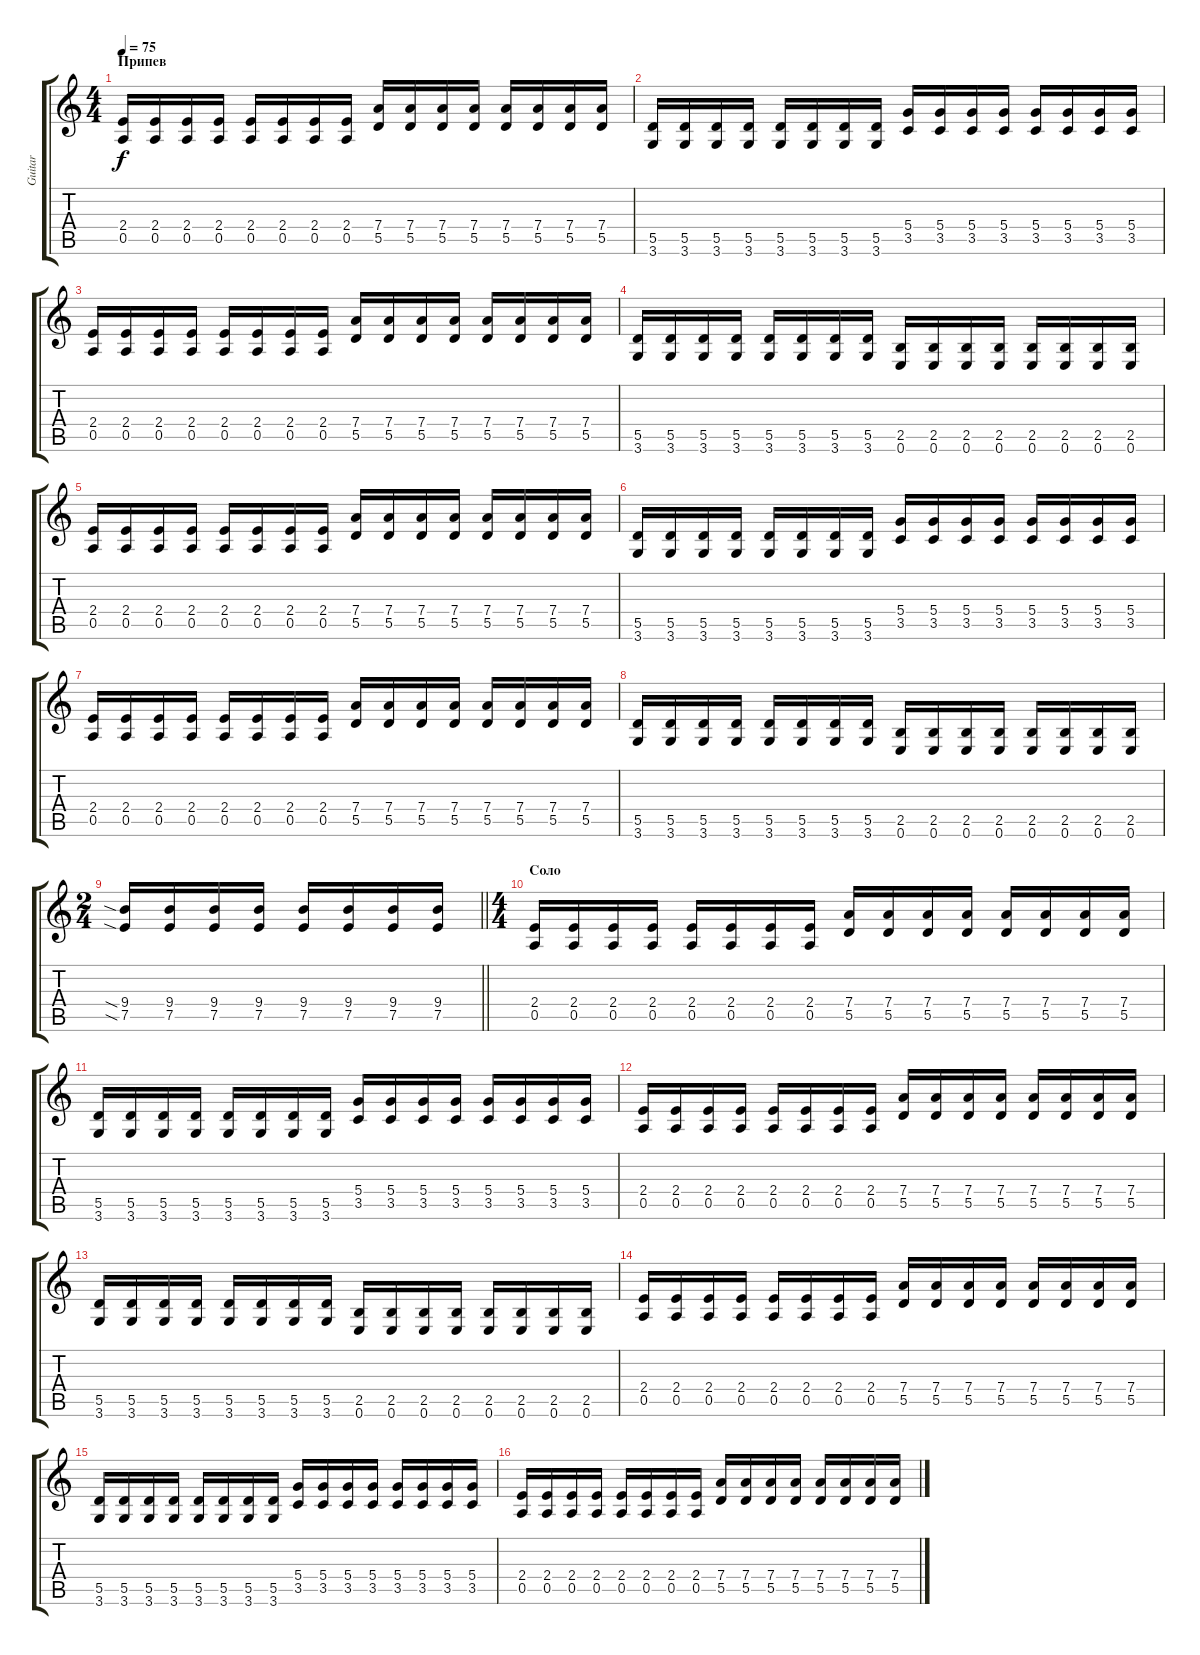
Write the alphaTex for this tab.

\track ("Guitar" "Guitar") {instrument overdrivenguitar}
\staff {score tabs}
\tuning (E4 B3 G3 D3 A2 E2) {hide}
\ts (4 4)
\section ("" "Припев")
\tempo 75
\clef g2
\ks c
(2.4 0.5).16{dy f} (2.4 0.5).16 (2.4 0.5).16 (2.4 0.5).16 (2.4 0.5).16 (2.4 0.5).16 (2.4 0.5).16 (2.4 0.5).16 (7.4 5.5).16 (7.4 5.5).16 (7.4 5.5).16 (7.4 5.5).16 (7.4 5.5).16 (7.4 5.5).16 (7.4 5.5).16 (7.4 5.5).16 |
(5.5 3.6).16 (5.5 3.6).16 (5.5 3.6).16 (5.5 3.6).16 (5.5 3.6).16 (5.5 3.6).16 (5.5 3.6).16 (5.5 3.6).16 (5.4 3.5).16 (5.4 3.5).16 (5.4 3.5).16 (5.4 3.5).16 (5.4 3.5).16 (5.4 3.5).16 (5.4 3.5).16 (5.4 3.5).16 |
(2.4 0.5).16 (2.4 0.5).16 (2.4 0.5).16 (2.4 0.5).16 (2.4 0.5).16 (2.4 0.5).16 (2.4 0.5).16 (2.4 0.5).16 (7.4 5.5).16 (7.4 5.5).16 (7.4 5.5).16 (7.4 5.5).16 (7.4 5.5).16 (7.4 5.5).16 (7.4 5.5).16 (7.4 5.5).16 |
(5.5 3.6).16 (5.5 3.6).16 (5.5 3.6).16 (5.5 3.6).16 (5.5 3.6).16 (5.5 3.6).16 (5.5 3.6).16 (5.5 3.6).16 (2.5 0.6).16 (2.5 0.6).16 (2.5 0.6).16 (2.5 0.6).16 (2.5 0.6).16 (2.5 0.6).16 (2.5 0.6).16 (2.5 0.6).16 |
(2.4 0.5).16 (2.4 0.5).16 (2.4 0.5).16 (2.4 0.5).16 (2.4 0.5).16 (2.4 0.5).16 (2.4 0.5).16 (2.4 0.5).16 (7.4 5.5).16 (7.4 5.5).16 (7.4 5.5).16 (7.4 5.5).16 (7.4 5.5).16 (7.4 5.5).16 (7.4 5.5).16 (7.4 5.5).16 |
(5.5 3.6).16 (5.5 3.6).16 (5.5 3.6).16 (5.5 3.6).16 (5.5 3.6).16 (5.5 3.6).16 (5.5 3.6).16 (5.5 3.6).16 (5.4 3.5).16 (5.4 3.5).16 (5.4 3.5).16 (5.4 3.5).16 (5.4 3.5).16 (5.4 3.5).16 (5.4 3.5).16 (5.4 3.5).16 |
(2.4 0.5).16 (2.4 0.5).16 (2.4 0.5).16 (2.4 0.5).16 (2.4 0.5).16 (2.4 0.5).16 (2.4 0.5).16 (2.4 0.5).16 (7.4 5.5).16 (7.4 5.5).16 (7.4 5.5).16 (7.4 5.5).16 (7.4 5.5).16 (7.4 5.5).16 (7.4 5.5).16 (7.4 5.5).16 |
(5.5 3.6).16 (5.5 3.6).16 (5.5 3.6).16 (5.5 3.6).16 (5.5 3.6).16 (5.5 3.6).16 (5.5 3.6).16 (5.5 3.6).16 (2.5 0.6).16 (2.5 0.6).16 (2.5 0.6).16 (2.5 0.6).16 (2.5 0.6).16 (2.5 0.6).16 (2.5 0.6).16 (2.5 0.6).16 |
\ts (2 4)
\barLineRight lightlight
(9.4{sia} 7.5{sia}).16 (9.4 7.5).16 (9.4 7.5).16 (9.4 7.5).16 (9.4 7.5).16 (9.4 7.5).16 (9.4 7.5).16 (9.4 7.5).16 |
\ts (4 4)
\section ("" "Соло")
(2.4 0.5).16 (2.4 0.5).16 (2.4 0.5).16 (2.4 0.5).16 (2.4 0.5).16 (2.4 0.5).16 (2.4 0.5).16 (2.4 0.5).16 (7.4 5.5).16 (7.4 5.5).16 (7.4 5.5).16 (7.4 5.5).16 (7.4 5.5).16 (7.4 5.5).16 (7.4 5.5).16 (7.4 5.5).16 |
(5.5 3.6).16 (5.5 3.6).16 (5.5 3.6).16 (5.5 3.6).16 (5.5 3.6).16 (5.5 3.6).16 (5.5 3.6).16 (5.5 3.6).16 (5.4 3.5).16 (5.4 3.5).16 (5.4 3.5).16 (5.4 3.5).16 (5.4 3.5).16 (5.4 3.5).16 (5.4 3.5).16 (5.4 3.5).16 |
(2.4 0.5).16 (2.4 0.5).16 (2.4 0.5).16 (2.4 0.5).16 (2.4 0.5).16 (2.4 0.5).16 (2.4 0.5).16 (2.4 0.5).16 (7.4 5.5).16 (7.4 5.5).16 (7.4 5.5).16 (7.4 5.5).16 (7.4 5.5).16 (7.4 5.5).16 (7.4 5.5).16 (7.4 5.5).16 |
(5.5 3.6).16 (5.5 3.6).16 (5.5 3.6).16 (5.5 3.6).16 (5.5 3.6).16 (5.5 3.6).16 (5.5 3.6).16 (5.5 3.6).16 (2.5 0.6).16 (2.5 0.6).16 (2.5 0.6).16 (2.5 0.6).16 (2.5 0.6).16 (2.5 0.6).16 (2.5 0.6).16 (2.5 0.6).16 |
(2.4 0.5).16 (2.4 0.5).16 (2.4 0.5).16 (2.4 0.5).16 (2.4 0.5).16 (2.4 0.5).16 (2.4 0.5).16 (2.4 0.5).16 (7.4 5.5).16 (7.4 5.5).16 (7.4 5.5).16 (7.4 5.5).16 (7.4 5.5).16 (7.4 5.5).16 (7.4 5.5).16 (7.4 5.5).16 |
(5.5 3.6).16 (5.5 3.6).16 (5.5 3.6).16 (5.5 3.6).16 (5.5 3.6).16 (5.5 3.6).16 (5.5 3.6).16 (5.5 3.6).16 (5.4 3.5).16 (5.4 3.5).16 (5.4 3.5).16 (5.4 3.5).16 (5.4 3.5).16 (5.4 3.5).16 (5.4 3.5).16 (5.4 3.5).16 |
(2.4 0.5).16 (2.4 0.5).16 (2.4 0.5).16 (2.4 0.5).16 (2.4 0.5).16 (2.4 0.5).16 (2.4 0.5).16 (2.4 0.5).16 (7.4 5.5).16 (7.4 5.5).16 (7.4 5.5).16 (7.4 5.5).16 (7.4 5.5).16 (7.4 5.5).16 (7.4 5.5).16 (7.4 5.5).16
